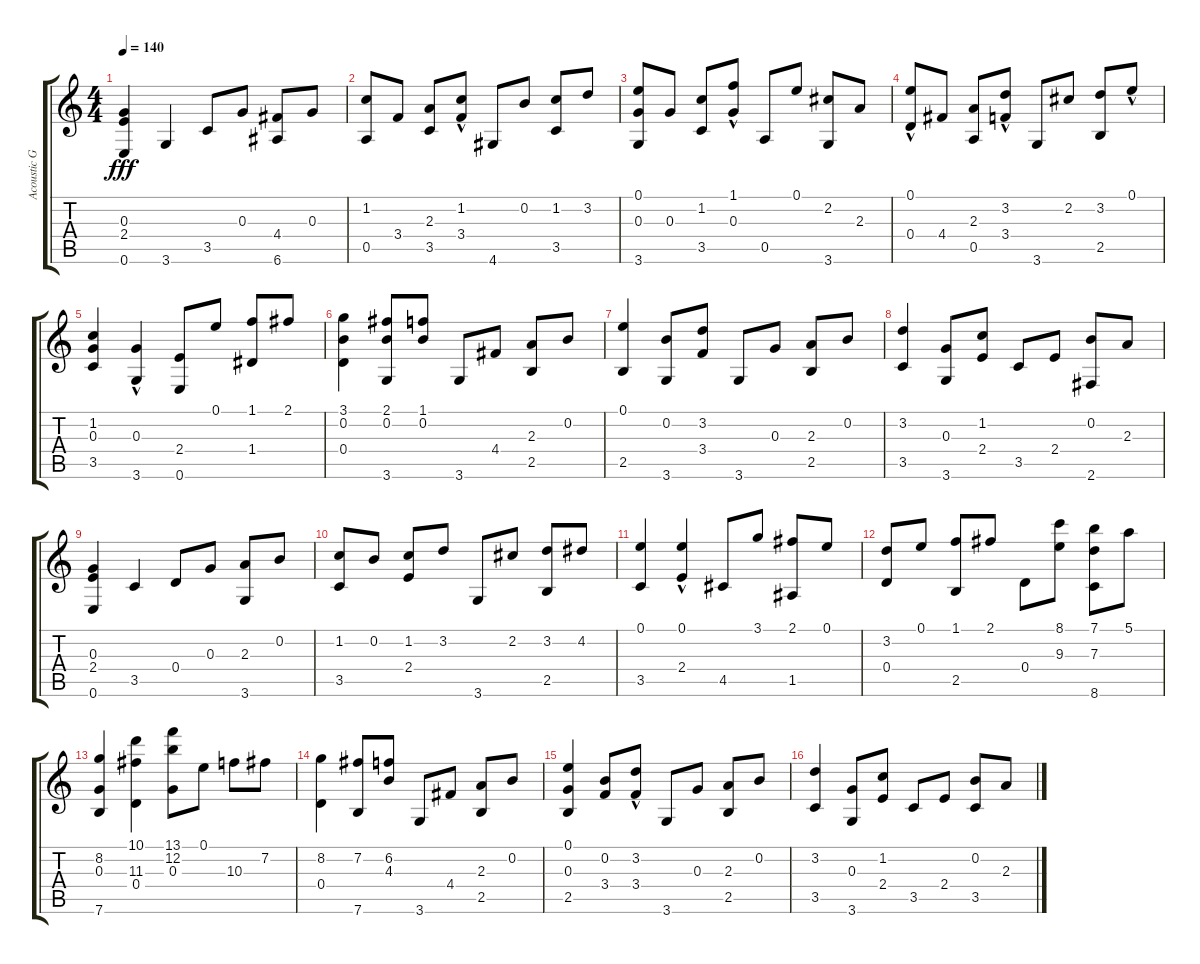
\track ("Acoustic Guitar" "Acoustic G") {instrument acousticguitarsteel}
\staff {score tabs}
\tuning (E4 B3 G3 D3 A2 E2) {hide}
\ts (4 4)
\tempo 140
\clef g2
\ks c
(0.3 2.4 0.6).4{dy fff} 3.6.4 3.5.8 0.3.8 (4.4 6.6).8 0.3.8 |
(1.2 0.5).8 3.4.8 (2.3 3.5).8 (1.2 3.4{hac}).8 4.6.8 0.2.8 (1.2 3.5).8 3.2.8 |
(0.1 0.3 3.6).8 0.3.8 (1.2 3.5).8 (1.1 0.3{hac}).8 0.5.8 0.1.8 (2.2 3.6).8 2.3.8 |
(0.1{hac} 0.4).8 4.4.8 (2.3 0.5).8 (3.2 3.4{hac}).8 3.6.8 2.2.8 (3.2 2.5).8 0.1{hac}.8 |
(1.2 0.3 3.5).4 (0.3{hac} 3.6).4 (2.4 0.6).8 0.1.8 (1.1 1.4).8 2.1.8 |
(3.1 0.2 0.4).4 (2.1 0.2 3.6).8 (1.1 0.2).8 3.6.8 4.4.8 (2.3 2.5).8 0.2.8 |
(0.1 2.5).4 (0.2 3.6).8 (3.2 3.4).8 3.6.8 0.3.8 (2.3 2.5).8 0.2.8 |
(3.2 3.5).4 (0.3 3.6).8 (1.2 2.4).8 3.5.8 2.4.8 (0.2 2.6).8 2.3.8 |
(0.3 2.4 0.6).4 3.5.4 0.4.8 0.3.8 (2.3 3.6).8 0.2.8 |
(1.2 3.5).8 0.2.8 (1.2 2.4).8 3.2.8 3.6.8 2.2.8 (3.2 2.5).8 4.2.8 |
(0.1 3.5).4 (0.1{hac} 2.4).4 4.5.8 3.1.8 (2.1 1.5).8 0.1.8 |
(3.2 0.4).8 0.1.8 (1.1 2.5).8 2.1.8 0.4.8 (8.1 9.3).8 (7.1 7.3 8.6).8 5.1.8 |
(8.2 0.3 7.6).4 (10.1 11.3 0.4).4 (13.1 12.2 0.3).8 0.1.8 10.3.8 7.2.8 |
(8.2 0.4).4 (7.2 7.6).8 (6.2 4.3).8 3.6.8 4.4.8 (2.3 2.5).8 0.2.8 |
(0.1 0.3 2.5).4 (0.2 3.4).8 (3.2 3.4{hac}).8 3.6.8 0.3.8 (2.3 2.5).8 0.2.8 |
(3.2 3.5).4 (0.3 3.6).8 (1.2 2.4).8 3.5.8 2.4.8 (0.2 3.5).8 2.3.8
